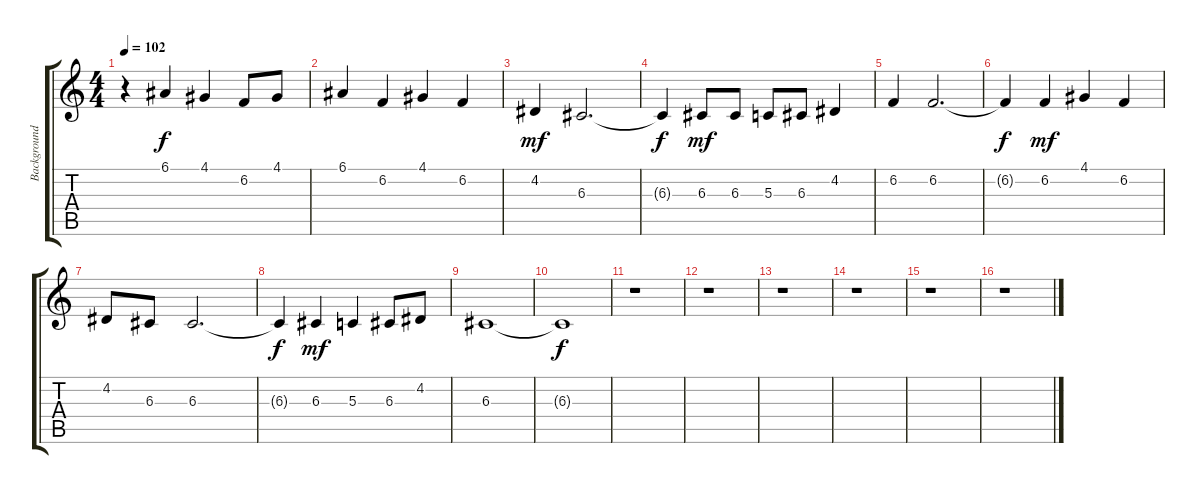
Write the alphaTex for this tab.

\track ("Background Vocals" "Background") {instrument choiraahs}
\staff {score tabs}
\tuning (E4 B3 G3 D3 A2 E2) {hide}
\ts (4 4)
\tempo 102
\clef g2
\ks c
r.4{dy f} 6.1.4 4.1.4 6.2.8 4.1.8 |
6.1.4 6.2.4 4.1.4 6.2.4 |
4.2.4{dy mf} 6.3.2{d} |
6.3{t}.4{dy f} 6.3.8{dy mf} 6.3.8 5.3.8 6.3.8 4.2.4 |
6.2.4 6.2.2{d} |
6.2{t}.4{dy f} 6.2.4{dy mf} 4.1.4 6.2.4 |
4.2.8 6.3.8 6.3.2{d} |
6.3{t}.4{dy f} 6.3.4{dy mf} 5.3.4 6.3.8 4.2.8 |
6.3.1 |
6.3{t}.1{dy f} |
r.1 |
r.1 |
r.1 |
r.1 |
r.1 |
r.1
